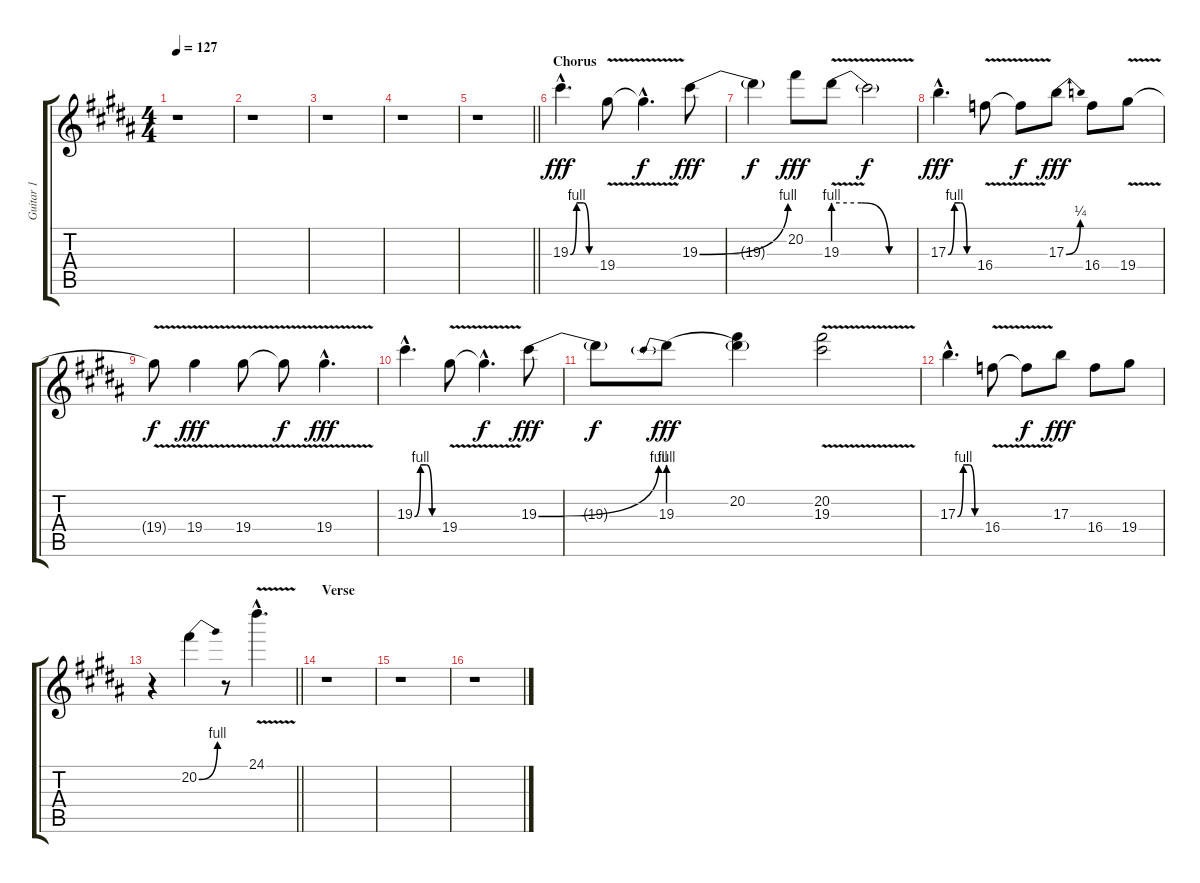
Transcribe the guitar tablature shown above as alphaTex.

\track ("Guitar 1" "Guitar 1") {instrument distortionguitar}
\staff {score tabs}
\tuning (Eb4 Bb3 Gb3 Db3 Ab2 Eb2) {hide}
\ts (4 4)
\tempo 127
\clef g2
\ks b
r.1{dy fff} |
r.1 |
r.1 |
r.1 |
\barLineRight lightlight
r.1 |
\section ("" "Chorus")
19.3{be (custom 0 0 15 4 30 4 45 0 60 0) hac}.4{d} 19.4{v}.8 19.4{hac t}.4{d dy f} 19.3{be (bend 0 0 60 4)}.8{dy fff} |
19.3{t}.4{dy f} 20.2.8{dy fff} 19.3{be (custom 0 4 20 4 40 0 60 0) v}.8 19.3{t}.2{dy f} |
17.3{be (custom 0 0 15 4 30 4 45 0 60 0) hac}.4{d dy fff} 16.4{v}.8 16.4{t}.8{dy f} 17.3{be (bend 0 0 60 1)}.8{dy fff} 16.4.8 19.4{v}.8 |
19.4{t}.8{dy f} 19.4{v}.4{dy fff} 19.4{v}.8 19.4{t}.8{dy f} 19.4{v hac}.4{d dy fff} |
19.3{be (custom 0 0 15 4 30 4 45 0 60 0) hac}.4{d} 19.4{v}.8 19.4{hac t}.4{d dy f} 19.3{be (bend 0 0 60 4)}.8{dy fff} |
19.3{t}.8{dy f} 19.3{be (prebend 0 4 60 4)}.8{dy fff} (20.2 19.3{t}).4 (20.2{v} 19.3{v}).2 |
17.3{be (custom 0 0 15 4 30 4 45 0 60 0) hac}.4{d} 16.4{v}.8 16.4{t}.8{dy f} 17.3.8{dy fff} 16.4.8 19.4.8 |
\barLineRight lightlight
r.4 20.2{be (bend 0 0 60 4)}.4 r.8 24.1{v hac}.4{d} |
\section ("" "Verse")
r.1 |
r.1 |
r.1
